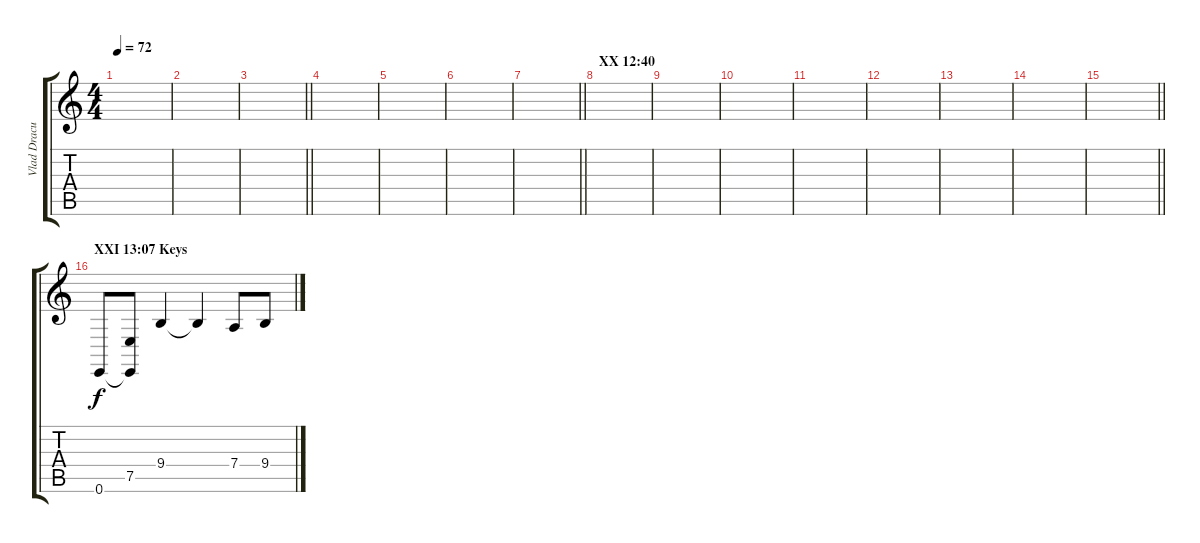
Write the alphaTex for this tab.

\track ("Vlad Dracul / Marcel \"Vampallens\"" "Vlad Dracu") {instrument stringensemble1}
\staff {score tabs}
\tuning (E4 B3 G3 D3 A2 E2) {hide}
\ts (4 4)
\tempo 72
\clef g2
\ks c
|
|
\barLineRight lightlight
|
|
|
|
\barLineRight lightlight
|
\section ("" "XX 12:40")
|
|
|
|
|
|
|
\barLineRight lightlight
|
\section ("" "XXI 13:07 Keys")
0.6.8{dy f volume 15} (7.5 0.6{t}).8 9.4.4 9.4{t}.4 7.4.8 9.4.8
